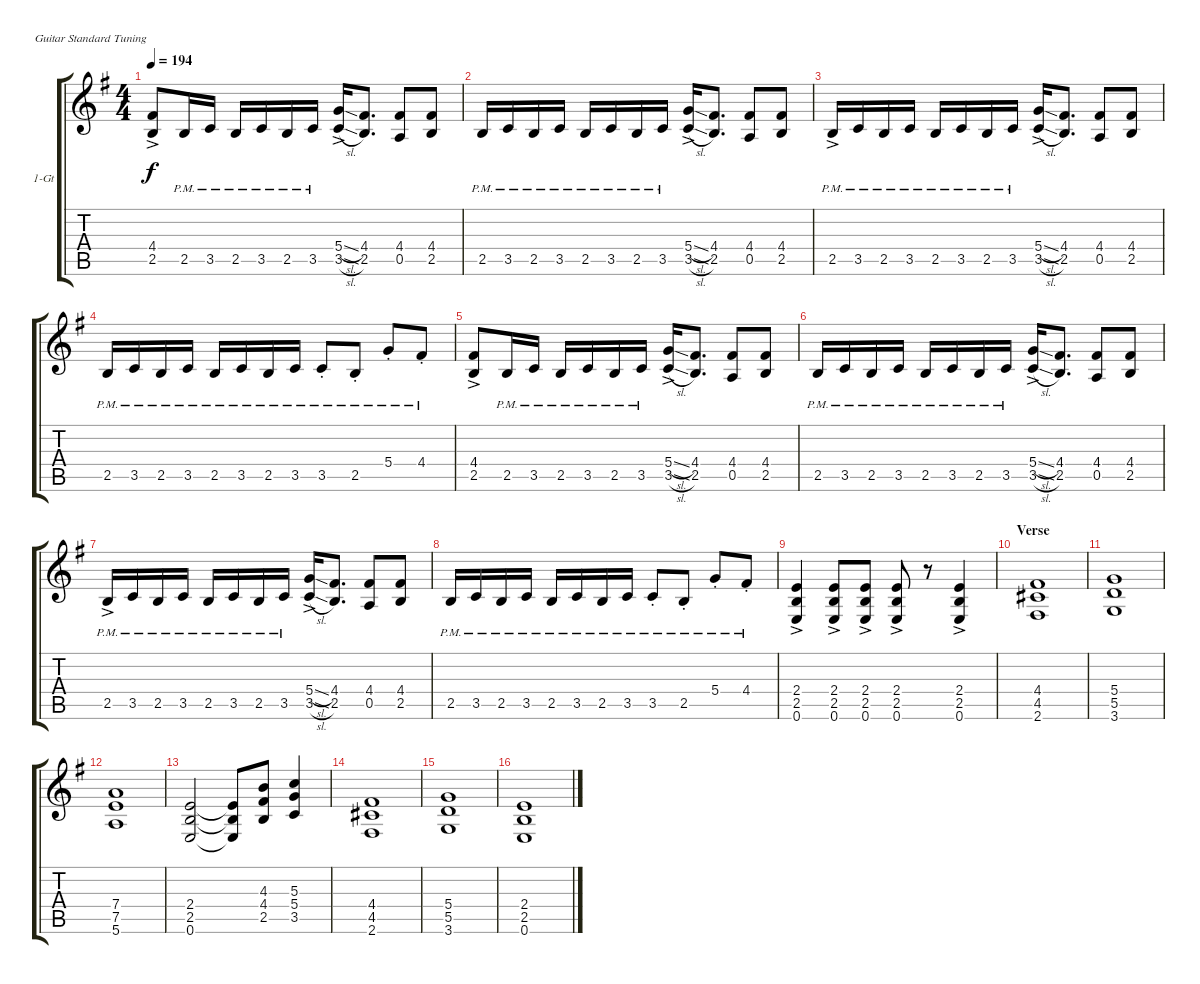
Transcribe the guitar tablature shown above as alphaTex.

\bracketExtendMode groupsimilarinstruments
\firstSystemTrackNameOrientation horizontal
\otherSystemsTrackNameOrientation horizontal
\track ("1-Gt" "1-Gt") {instrument distortionguitar}
\staff {score tabs}
\tuning (E4 B3 G3 D3 A2 E2)
\ts (4 4)
\tempo 194
\clef g2
\scale
1.05549
\ks g
(4.4{ac} 2.5{ac}).8{dy f} 2.5{pm}.16 3.5{pm}.16 2.5{pm}.16 3.5{pm}.16 2.5{pm}.16 3.5{pm}.16 (5.4{sl ac} 3.5{sl ac}).16 (4.4 2.5).8{d} (4.4 0.5).8 (4.4 2.5).8 |
\scale
0.944515 2.5{pm}.16 3.5{pm}.16 2.5{pm}.16 3.5{pm}.16 2.5{pm}.16 3.5{pm}.16 2.5{pm}.16 3.5{pm}.16 (5.4{sl ac} 3.5{sl ac}).16 (4.4 2.5).8{d} (4.4 0.5).8 (4.4 2.5).8 |
\scale
1.05549 2.5{ac pm}.16 3.5{pm}.16 2.5{pm}.16 3.5{pm}.16 2.5{pm}.16 3.5{pm}.16 2.5{pm}.16 3.5{pm}.16 (5.4{sl ac} 3.5{sl}).16 (4.4 2.5).8{d} (4.4 0.5).8 (4.4 2.5).8 |
\scale
0.944515 2.5{pm}.16 3.5{pm}.16 2.5{pm}.16 3.5{pm}.16 2.5{pm}.16 3.5{pm}.16 2.5{pm}.16 3.5{pm}.16 3.5{pm st}.8 2.5{pm st}.8 5.4{pm st}.8 4.4{pm st}.8 |
\scale
1.05549 (4.4{ac} 2.5{ac}).8 2.5{pm}.16 3.5{pm}.16 2.5{pm}.16 3.5{pm}.16 2.5{pm}.16 3.5{pm}.16 (5.4{sl ac} 3.5{sl ac}).16 (4.4 2.5).8{d} (4.4 0.5).8 (4.4 2.5).8 |
\scale
0.944515 2.5{pm}.16 3.5{pm}.16 2.5{pm}.16 3.5{pm}.16 2.5{pm}.16 3.5{pm}.16 2.5{pm}.16 3.5{pm}.16 (5.4{sl ac} 3.5{sl ac}).16 (4.4 2.5).8{d} (4.4 0.5).8 (4.4 2.5).8 |
\scale
1.05549 2.5{ac pm}.16 3.5{pm}.16 2.5{pm}.16 3.5{pm}.16 2.5{pm}.16 3.5{pm}.16 2.5{pm}.16 3.5{pm}.16 (5.4{sl ac} 3.5{sl}).16 (4.4 2.5).8{d} (4.4 0.5).8 (4.4 2.5).8 |
\scale
0.944515 2.5{pm}.16 3.5{pm}.16 2.5{pm}.16 3.5{pm}.16 2.5{pm}.16 3.5{pm}.16 2.5{pm}.16 3.5{pm}.16 3.5{pm st}.8 2.5{pm st}.8 5.4{pm st}.8 4.4{pm st}.8 |
\scale
1.05549 (2.4{ac} 2.5{ac} 0.6{ac}).4 (2.4{ac} 2.5{ac} 0.6{ac}).8 (2.4{ac} 2.5{ac} 0.6{ac}).8 (2.4{ac} 2.5{ac} 0.6{ac}).8 r.8 (2.4{ac} 2.5{ac} 0.6{ac}).4 |
\section ("" "Verse")
\scale
0.944515 (4.4 4.5 2.6).1 |
\scale
1.05549 (5.4 5.5 3.6).1 |
\scale
0.944515 (7.4 7.5 5.6).1 |
\scale
1.05549 (2.4 2.5 0.6).2 (2.4{t} 2.5{t} 0.6{t}).8 (4.3 4.4 2.5).8 (5.3 5.4 3.5).4 |
\scale
0.944515 (4.4 4.5 2.6).1 |
\scale
1.05549 (5.4 5.5 3.6).1 |
\scale
0.944515 (2.4 2.5 0.6).1
